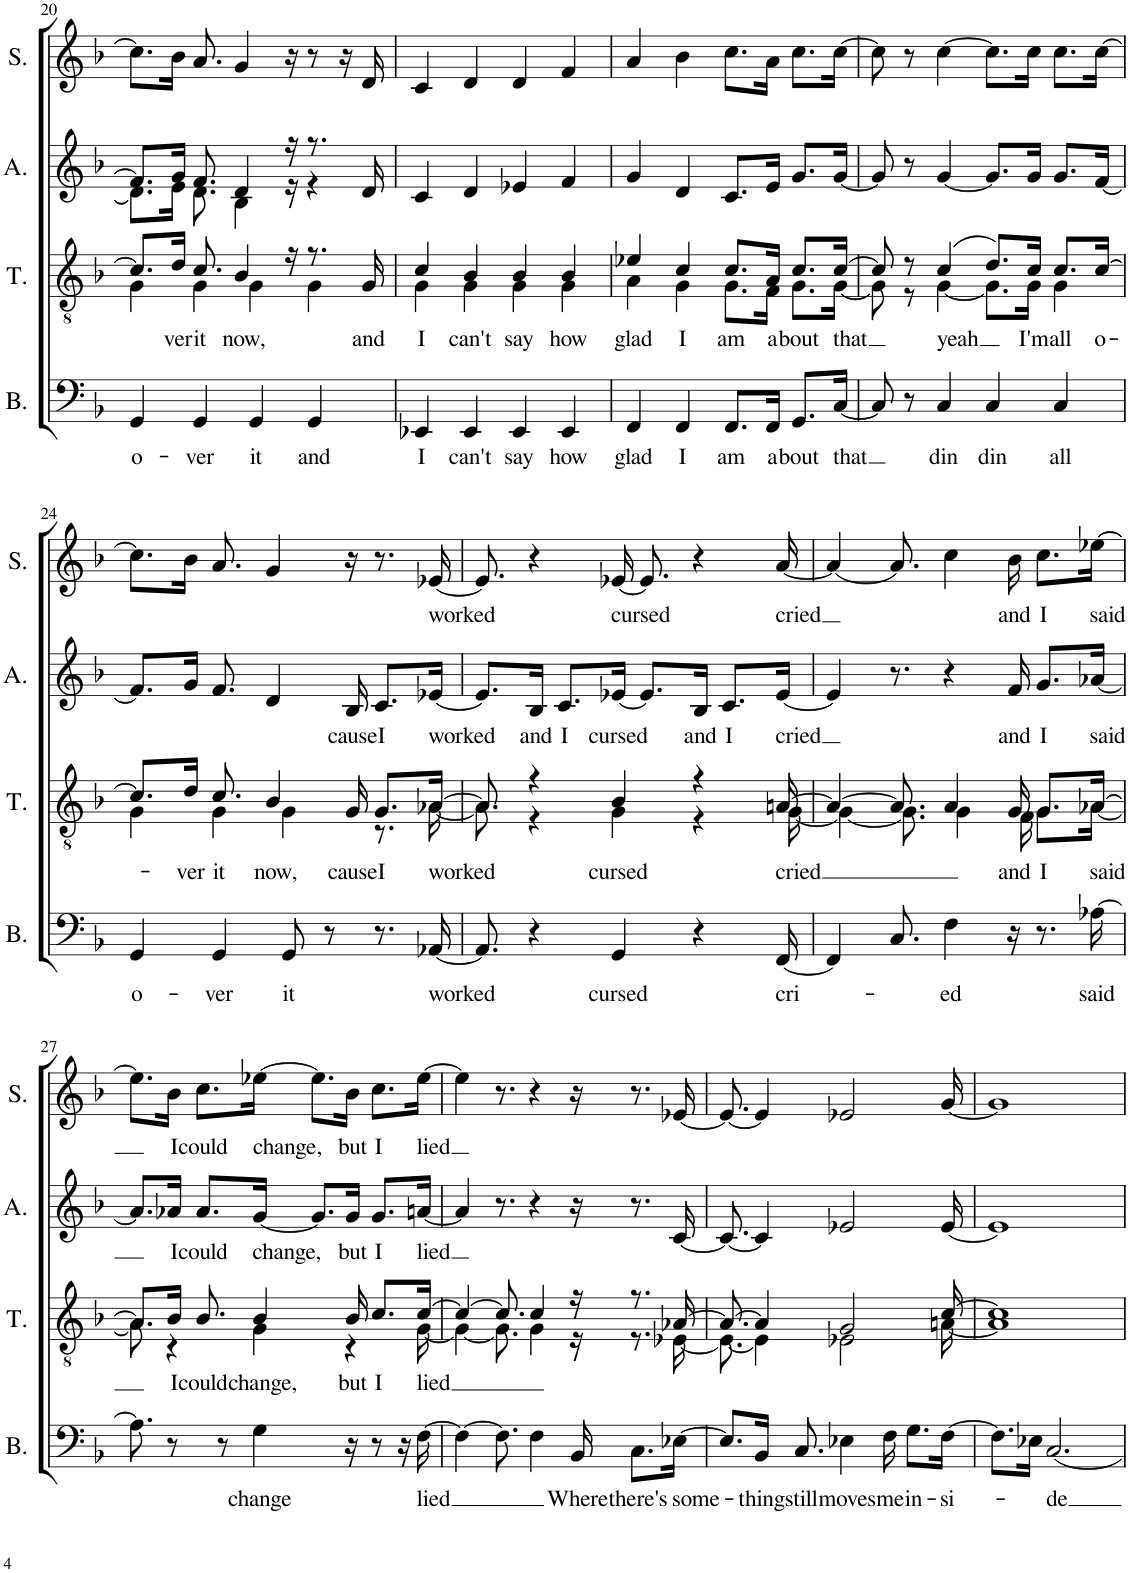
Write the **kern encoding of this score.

**kern	**text	**kern	**text	**kern	**text	**kern	**text
*part4	*part4	*part3	*part3	*part2	*part2	*part1	*part1
*staff4	*staff4	*staff3	*staff3	*staff2	*staff2	*staff1	*staff1
*I"Bass	*	*I"Tenor	*	*I"Alto	*	*I"Soprano	*
*I'B.	*	*I'T.	*	*I'A.	*	*I'S.	*
!!LO:PB:g=z
*clefF4	*	*clefGv2	*	*clefG2	*	*clefG2	*
*k[b-]	*	*k[b-]	*	*k[b-]	*	*k[b-]	*
*M4/4	*	*M4/4	*	*M4/4	*	*M4/4	*
=20	=20	=20	=20	=20	=20	=20	=20
!	!LO:LY:b	!	!	!	!	!	!
*	*	*^	*	*^	*	*	*
4GG/	o-	8.c/L]	4G\	.	8.f/L]	8.d\L]	.	8.cc\L]	.
!	!	!	!	!LO:LY:b	!	!	!	!	!
.	.	16d/Jk	.	ver	16g/Jk	16e\Jk	.	16b-\Jk	.
!	!LO:LY:b	!	!	!LO:LY:b	!	!	!	!	!
4GG/	-ver	8.c/	4G\	it	8.f/	8.d\	.	8.a/	.
!	!	!	!	!LO:LY:b	!	!	!	!	!
.	.	4B-/	.	now,	4d/	4B-\	.	4g/	.
!	!LO:LY:b	!	!	!	!	!	!	!	!
4GG/	it	.	4G\	.	.	.	.	.	.
.	.	16r	.	.	16r	16r	.	16r	.
!	!LO:LY:b	!	!	!	!	!	!	!	!
4GG/	and	8.r	4G\	.	8.r	4r	.	8r	.
.	.	.	.	.	.	.	.	16r	.
!	!	!	!	!LO:LY:b	!	!	!	!	!
.	.	16G/	.	and	16d/	.	.	16d/	.
*	*	*	*	*	*v	*v	*	*	*
=21	=21	=21	=21	=21	=21	=21	=21	=21
!	!LO:LY:b	!	!	!LO:LY:b	!	!	!	!
4EE-X/	I	4c/	4G\	I	4c/	.	4c/	.
!	!LO:LY:b	!	!	!LO:LY:b	!	!	!	!
4EE-/	can't	4B-/	4G\	can't	4d/	.	4d/	.
!	!LO:LY:b	!	!	!LO:LY:b	!	!	!	!
4EE-/	say	4B-/	4G\	say	4e-X/	.	4d/	.
!	!LO:LY:b	!	!	!LO:LY:b	!	!	!	!
4EE-/	how	4B-/	4G\	how	4f/	.	4f/	.
=22	=22	=22	=22	=22	=22	=22	=22	=22
!	!LO:LY:b	!	!	!LO:LY:b	!	!	!	!
4FF/	glad	4e-X/	4A\	glad	4g/	.	4a/	.
!	!LO:LY:b	!	!	!LO:LY:b	!	!	!	!
4FF/	I	4c/	4G\	I	4d/	.	4b-\	.
!	!LO:LY:b	!	!	!LO:LY:b	!	!	!	!
8.FF/L	am	8.c/L	8.G\L	am	8.c/L	.	8.cc\L	.
!	!LO:LY:b	!	!	!LO:LY:b	!	!	!	!
16FF/Jk	a-	16A/Jk	16F\Jk	a-	16e/Jk	.	16a\Jk	.
!	!LO:LY:b	!	!	!LO:LY:b	!	!	!	!
8.GG/L	-bout	8.c/L	8.G\L	-bout	8.g/L	.	8.cc\L	.
!	!LO:LY:b	!	!	!LO:LY:b	!	!	!	!
[16C/Jk	that	[16c/Jk	[16G\Jk	that	[16g/Jk	.	[16cc\Jk	.
=23	=23	=23	=23	=23	=23	=23	=23	=23
8C/]	.	8c/]	8G\]	.	8g/]	.	8cc\]	.
8r	.	8r	8r	.	8r	.	8r	.
!	!LO:LY:b	!	!	!LO:LY:b	!	!	!	!
4C/	din	(4c/	[4G\	yeah	[4g/	.	[4cc\	.
!	!LO:LY:b	!	!	!	!	!	!	!
4C/	din	8.d/L)	8.G\L]	.	8.g/L]	.	8.cc\L]	.
!	!	!	!	!LO:LY:b	!	!	!	!
.	.	16c/Jk	16G\Jk	I'm	16g/Jk	.	16cc\Jk	.
!	!LO:LY:b	!	!	!LO:LY:b	!	!	!	!
4C/	all	8.c/L	4G\	all	8.g/L	.	8.cc\L	.
!	!	!	!	!LO:LY:b	!	!	!	!
.	.	[16c/Jk	.	o-	[16f/Jk	.	[16cc\Jk	.
!!LO:LB:g=z
=24	=24	=24	=24	=24	=24	=24	=24	=24
!	!LO:LY:b	!	!	!	!	!	!	!
4GG/	o-	8.c/L]	4G\	.	8.f/L]	.	8.cc\L]	.
!	!	!	!	!LO:LY:b	!	!	!	!
.	.	16d/Jk	.	-ver	16g/Jk	.	16b-\Jk	.
!	!LO:LY:b	!	!	!LO:LY:b	!	!	!	!
4GG/	-ver	8.c/	4G\	it	8.f/	.	8.a/	.
!	!	!	!	!LO:LY:b	!	!	!	!
.	.	4B-/	.	now,	4d/	.	4g/	.
!	!LO:LY:b	!	!	!	!	!	!	!
8GG/	it	.	4G\	.	.	.	.	.
8r	.	.	.	.	.	.	.	.
!	!	!	!	!LO:LY:b	!	!LO:LY:b	!	!
.	.	16G/	.	cause	16B-/	cause	16r	.
!	!	!	!	!LO:LY:b	!	!LO:LY:b	!	!
8.r	.	8.G/L	8.r	I	8.c/L	I	8.r	.
!	!LO:LY:b	!	!	!LO:LY:b	!	!LO:LY:b	!	!LO:LY:b
[16AA-X/	worked	[16A-X/Jk	[16A-\	worked	[16e-X/Jk	worked	[16e-X/	worked
=25	=25	=25	=25	=25	=25	=25	=25	=25
8.AA-/]	.	8.A-/]	8.A-\]	.	8.e-/L]	.	8.e-/]	.
!	!	!	!	!	!	!LO:LY:b	!	!
4r	.	4r	4r	.	16B-/Jk	and	4r	.
!	!	!	!	!	!	!LO:LY:b	!	!
.	.	.	.	.	8.c/L	I	.	.
!	!LO:LY:b	!	!	!LO:LY:b	!	!LO:LY:b	!	!LO:LY:b
4GG/	cursed	4B-/	4G\	cursed	[16e-X/Jk	cursed	[16e-X/	cursed
.	.	.	.	.	8.e-/L]	.	8.e-/]	.
!	!	!	!	!	!	!LO:LY:b	!	!
4r	.	4r	4r	.	16B-/Jk	and	4r	.
!	!	!	!	!	!	!LO:LY:b	!	!
.	.	.	.	.	8.c/L	I	.	.
!	!LO:LY:b	!	!	!LO:LY:b	!	!LO:LY:b	!	!LO:LY:b
[16FF/	cri-	[16An/	[16G\	cried	[16e-/Jk	cried	[16a/	cried
=26	=26	=26	=26	=26	=26	=26	=26	=26
4FF/]	.	4A/_	4G\_	.	4e-/]	.	4a/_	.
8.C/	.	8.A/]	8.G\]	.	8.r	.	8.a/]	.
!	!LO:LY:b	!	!	!	!	!	!	!
4F\	-ed	4A/	4G\	.	4r	.	4cc\	.
!	!	!	!	!LO:LY:b	!	!LO:LY:b	!	!LO:LY:b
16r	.	16G/	16F\	and	16f/	and	16b-\	and
!	!	!	!	!LO:LY:b	!	!LO:LY:b	!	!LO:LY:b
8.r	.	8.G/L	8.G\L	I	8.g/L	I	8.cc\L	I
!	!LO:LY:b	!	!	!LO:LY:b	!	!LO:LY:b	!	!LO:LY:b
[16A-X\	said	[16A-X/Jk	[16A-\Jk	said	[16a-X/Jk	said	[16ee-X\Jk	said
!!LO:LB:g=z
=27	=27	=27	=27	=27	=27	=27	=27	=27
8.A-\]	.	8.A-/L]	8.A-\]	.	8.a-/L]	.	8.ee-\L]	.
!	!	!	!	!LO:LY:b	!	!LO:LY:b	!	!LO:LY:b
8r	.	16B-/Jk	4r	I	16a-X/Jk	I	16b-\Jk	I
!	!	!	!	!LO:LY:b	!	!LO:LY:b	!	!LO:LY:b
.	.	8.B-/	.	could	8.a-/L	could	8.cc\L	could
8r	.	.	.	.	.	.	.	.
!	!LO:LY:b	!	!	!LO:LY:b	!	!LO:LY:b	!	!LO:LY:b
4G\	change	4B-/	4G\	change,	[16g/Jk	change	[16ee-X\Jk	change,
!	!	!	!	!	!	!LO:LY:b	!	!
.	.	.	.	.	8.g/L]	,	8.ee-\L]	.
!	!	!	!	!LO:LY:b	!	!LO:LY:b	!	!LO:LY:b
16r	.	16B-/	4r	but	16g/Jk	but	16b-\Jk	but
!	!	!	!	!LO:LY:b	!	!LO:LY:b	!	!LO:LY:b
8r	.	8.c/L	.	I	8.g/L	I	8.cc\L	I
16r	.	.	.	.	.	.	.	.
!	!LO:LY:b	!	!	!LO:LY:b	!	!LO:LY:b	!	!LO:LY:b
[16F\	lied	[16c/Jk	[16G\	lied	[16an/Jk	lied	[16ee-\Jk	lied
=28	=28	=28	=28	=28	=28	=28	=28	=28
4F\_	.	4c/_	4G\_	.	4a/]	.	4ee-\]	.
8.F\]	.	8.c/]	8.G\]	.	8.r	.	8.r	.
4F\	.	4c/	4G\	.	4r	.	4r	.
!	!LO:LY:b	!	!	!	!	!	!	!
16BB-/	Where	16r	16r	.	16r	.	16r	.
!	!LO:LY:b	!	!	!	!	!	!	!
8.C\L	there's	8.r	8.r	.	8.r	.	8.r	.
!	!LO:LY:b	!	!	!	!	!	!	!
[16E-X\Jk	some-	[16A-X/	[16E-X\	.	[16c/	.	[16e-X/	.
=29	=29	=29	=29	=29	=29	=29	=29	=29
8.E-/L]	.	8.A-/_	8.E-\_	.	8.c/_	.	8.e-/_	.
!	!LO:LY:b	!	!	!	!	!	!	!
16BB-/Jk	thing	4A-/]	4E-\]	.	4c/]	.	4e-/]	.
!	!LO:LY:b	!	!	!	!	!	!	!
8.C/	still	.	.	.	.	.	.	.
!	!LO:LY:b	!	!	!	!	!	!	!
4E-X\	moves	2G/	2E-X\	.	2e-X/	.	2e-X/	.
!	!LO:LY:b	!	!	!	!	!	!	!
16F\	me	.	.	.	.	.	.	.
!	!LO:LY:b	!	!	!	!	!	!	!
8.G\L	in-	.	.	.	.	.	.	.
!	!LO:LY:b	!	!	!	!	!	!	!
[16F\Jk	-si-	[16c/	[16An\	.	[16e-/	.	[16g/	.
=30	=30	=30	=30	=30	=30	=30	=30	=30
8.F\L]	.	1c]	1A]	.	1e-]	.	1g]	.
16E-X\Jk	.	.	.	.	.	.	.	.
!	!LO:LY:b	!	!	!	!	!	!	!
[2.C/	-de	.	.	.	.	.	.	.
*	*	*v	*v	*	*	*	*	*
=	=	=	=	=	=	=	=
*-	*-	*-	*-	*-	*-	*-	*-
